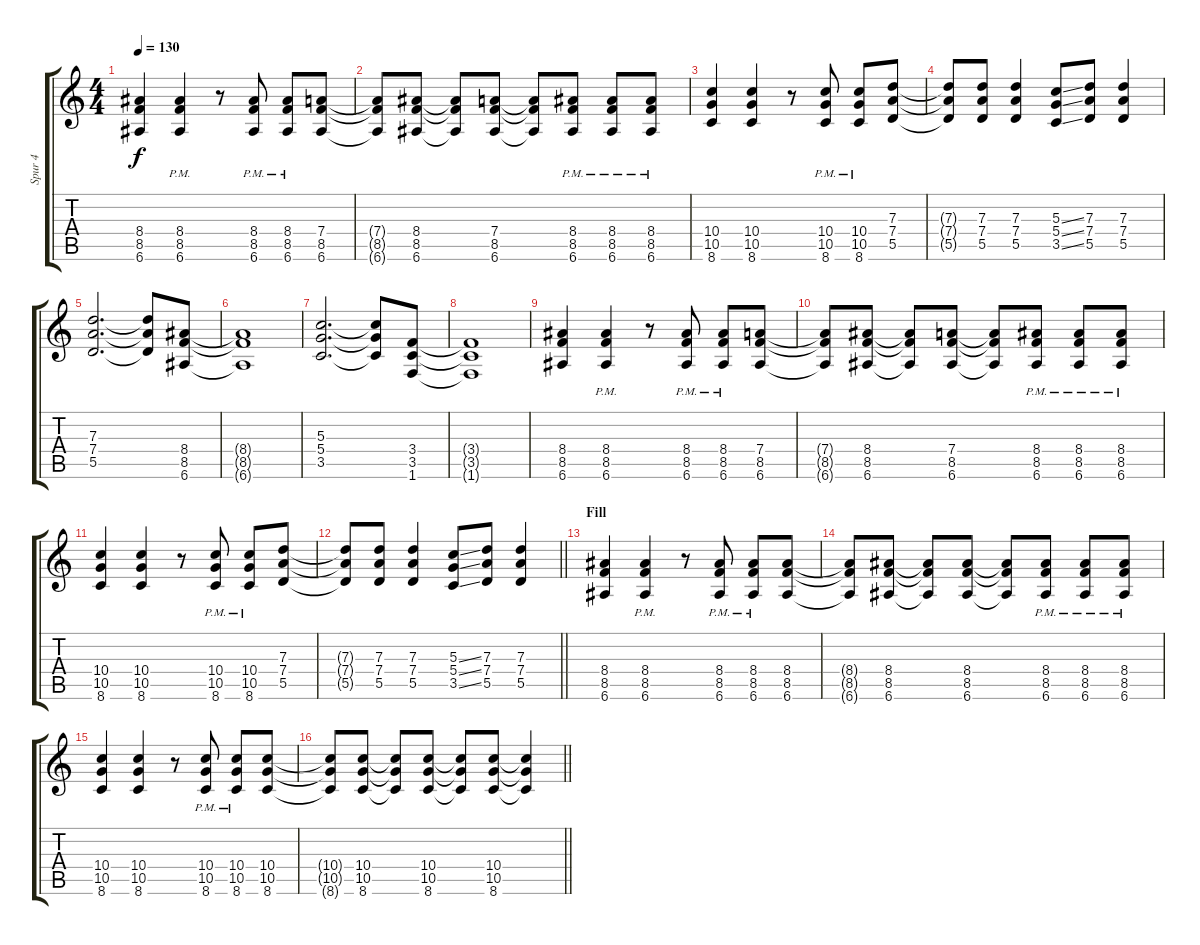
\track ("Spur 4" "Spur 4") {instrument overdrivenguitar}
\staff {score tabs}
\tuning (E4 B3 G3 D3 A2 E2) {hide}
\ts (4 4)
\tempo 130
\clef g2
\ks c
(8.4 8.5 6.6).4{dy f} (8.4{pm} 8.5{pm} 6.6{pm}).4 r.8 (8.4{pm} 8.5{pm} 6.6{pm}).8 (8.4{pm} 8.5{pm} 6.6{pm}).8 (7.4 8.5 6.6).8 |
(7.4{t} 8.5{t} 6.6{t}).8 (8.4 8.5 6.6).8 (8.4{t} 8.5{t} 6.6{t}).8 (7.4 8.5 6.6).8 (7.4{t} 8.5{t} 6.6{t}).8 (8.4{pm} 8.5{pm} 6.6{pm}).8 (8.4{pm} 8.5{pm} 6.6{pm}).8 (8.4{pm} 8.5{pm} 6.6{pm}).8 |
(10.4 10.5 8.6).4 (10.4 10.5 8.6).4 r.8 (10.4{pm} 10.5{pm} 8.6{pm}).8 (10.4{pm} 10.5{pm} 8.6{pm}).8 (7.3 7.4 5.5).8 |
(7.3{t} 7.4{t} 5.5{t}).8 (7.3 7.4 5.5).8 (7.3 7.4 5.5).4 (5.3{ss} 5.4{ss} 3.5{ss}).8 (7.3 7.4 5.5).8 (7.3 7.4 5.5).4 |
(7.3 7.4 5.5).2{d} (7.3{t} 7.4{t} 5.5{t}).8 (8.4 8.5 6.6).8 |
(8.4{t} 8.5{t} 6.6{t}).1 |
(5.3 5.4 3.5).2{d} (5.3{t} 5.4{t} 3.5{t}).8 (3.4 3.5 1.6).8 |
(3.4{t} 3.5{t} 1.6{t}).1 |
(8.4 8.5 6.6).4 (8.4{pm} 8.5{pm} 6.6{pm}).4 r.8 (8.4{pm} 8.5{pm} 6.6{pm}).8 (8.4{pm} 8.5{pm} 6.6{pm}).8 (7.4 8.5 6.6).8 |
(7.4{t} 8.5{t} 6.6{t}).8 (8.4 8.5 6.6).8 (8.4{t} 8.5{t} 6.6{t}).8 (7.4 8.5 6.6).8 (7.4{t} 8.5{t} 6.6{t}).8 (8.4{pm} 8.5{pm} 6.6{pm}).8 (8.4{pm} 8.5{pm} 6.6{pm}).8 (8.4{pm} 8.5{pm} 6.6{pm}).8 |
(10.4 10.5 8.6).4 (10.4 10.5 8.6).4 r.8 (10.4{pm} 10.5{pm} 8.6{pm}).8 (10.4{pm} 10.5{pm} 8.6{pm}).8 (7.3 7.4 5.5).8 |
\barLineRight lightlight
(7.3{t} 7.4{t} 5.5{t}).8 (7.3 7.4 5.5).8 (7.3 7.4 5.5).4 (5.3{ss} 5.4{ss} 3.5{ss}).8 (7.3 7.4 5.5).8 (7.3 7.4 5.5).4 |
\section ("" "Fill ")
(8.4 8.5 6.6).4 (8.4{pm} 8.5{pm} 6.6{pm}).4 r.8 (8.4{pm} 8.5{pm} 6.6{pm}).8 (8.4{pm} 8.5{pm} 6.6{pm}).8 (8.4 8.5 6.6).8 |
(8.4{t} 8.5{t} 6.6{t}).8 (8.4 8.5 6.6).8 (8.4{t} 8.5{t} 6.6{t}).8 (8.4 8.5 6.6).8 (8.4{t} 8.5{t} 6.6{t}).8 (8.4{pm} 8.5{pm} 6.6{pm}).8 (8.4{pm} 8.5{pm} 6.6{pm}).8 (8.4{pm} 8.5{pm} 6.6{pm}).8 |
(10.4 10.5 8.6).4 (10.4 10.5 8.6).4 r.8 (10.4{pm} 10.5{pm} 8.6{pm}).8 (10.4{pm} 10.5{pm} 8.6{pm}).8 (10.4 10.5 8.6).8 |
\barLineRight lightlight
(10.4{t} 10.5{t} 8.6{t}).8 (10.4 10.5 8.6).8 (10.4{t} 10.5{t} 8.6{t}).8 (10.4 10.5 8.6).8 (10.4{t} 10.5{t} 8.6{t}).8 (10.4 10.5 8.6).8 (10.4{t} 10.5{t} 8.6{t}).4
